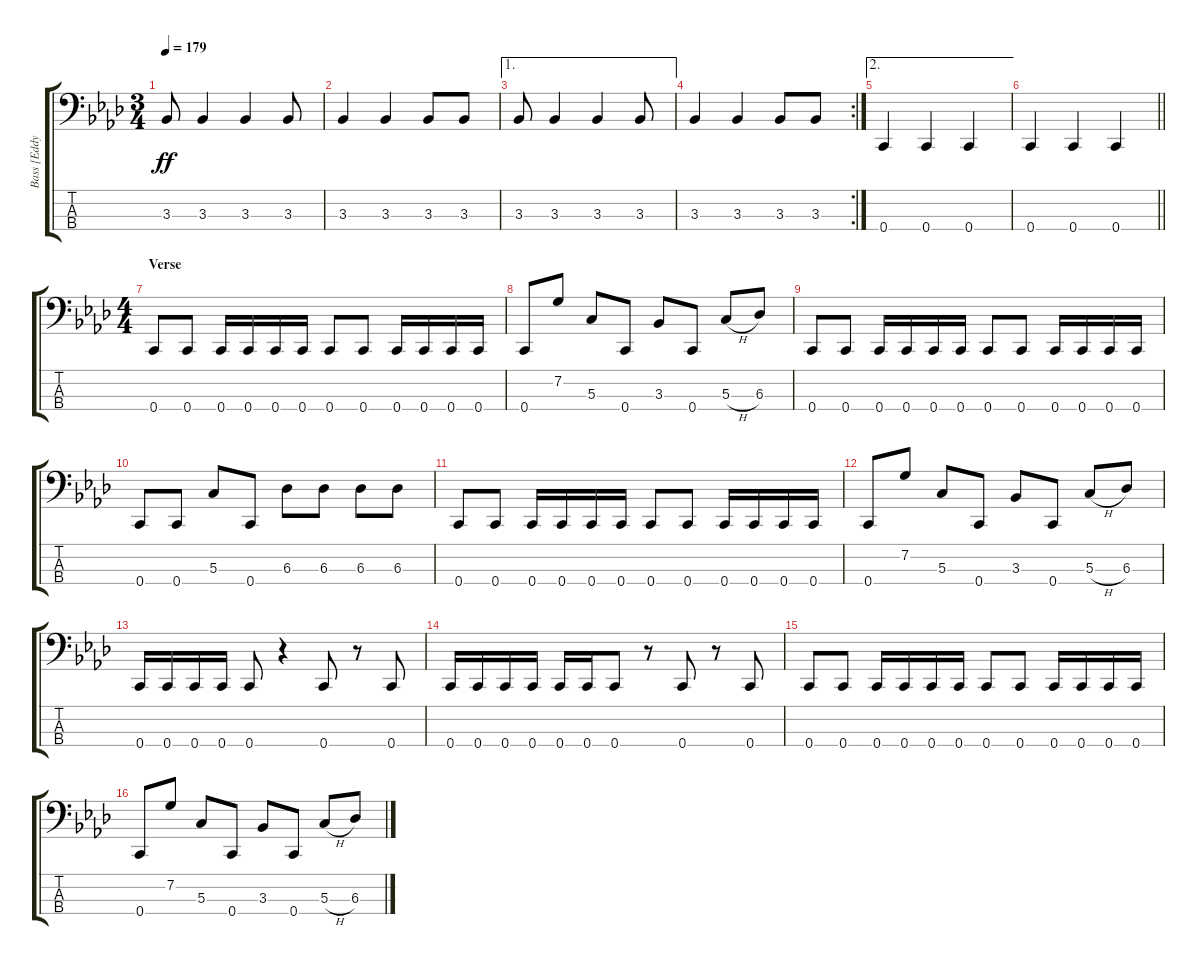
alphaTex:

\track ("Bass [Eddy]" "Bass [Eddy") {instrument electricbasspick}
\staff {score tabs}
\tuning (F2 C2 G1 C1) {hide}
\ts (3 4)
\tempo 179
\clef f4
\ks ab
3.3.8{dy ff} 3.3.4 3.3.4 3.3.8 |
3.3.4 3.3.4 3.3.8 3.3.8 |
\ae 1
3.3.8 3.3.4 3.3.4 3.3.8 |
\rc 2
3.3.4 3.3.4 3.3.8 3.3.8 |
\ae 2
0.4.4 0.4.4 0.4.4 |
\barLineRight lightlight
0.4.4 0.4.4 0.4.4 |
\ts (4 4)
\section ("" "Verse")
0.4.8 0.4.8 0.4.16 0.4.16 0.4.16 0.4.16 0.4.8 0.4.8 0.4.16 0.4.16 0.4.16 0.4.16 |
0.4.8 7.2.8 5.3.8 0.4.8 3.3.8 0.4.8 5.3{h}.8 6.3.8 |
0.4.8 0.4.8 0.4.16 0.4.16 0.4.16 0.4.16 0.4.8 0.4.8 0.4.16 0.4.16 0.4.16 0.4.16 |
0.4.8 0.4.8 5.3.8 0.4.8 6.3.8 6.3.8 6.3.8 6.3.8 |
0.4.8 0.4.8 0.4.16 0.4.16 0.4.16 0.4.16 0.4.8 0.4.8 0.4.16 0.4.16 0.4.16 0.4.16 |
0.4.8 7.2.8 5.3.8 0.4.8 3.3.8 0.4.8 5.3{h}.8 6.3.8 |
0.4.16 0.4.16 0.4.16 0.4.16 0.4.8 r.4 0.4.8 r.8 0.4.8 |
0.4.16 0.4.16 0.4.16 0.4.16 0.4.16 0.4.16 0.4.8 r.8 0.4.8 r.8 0.4.8 |
0.4.8 0.4.8 0.4.16 0.4.16 0.4.16 0.4.16 0.4.8 0.4.8 0.4.16 0.4.16 0.4.16 0.4.16 |
0.4.8 7.2.8 5.3.8 0.4.8 3.3.8 0.4.8 5.3{h}.8 6.3.8
